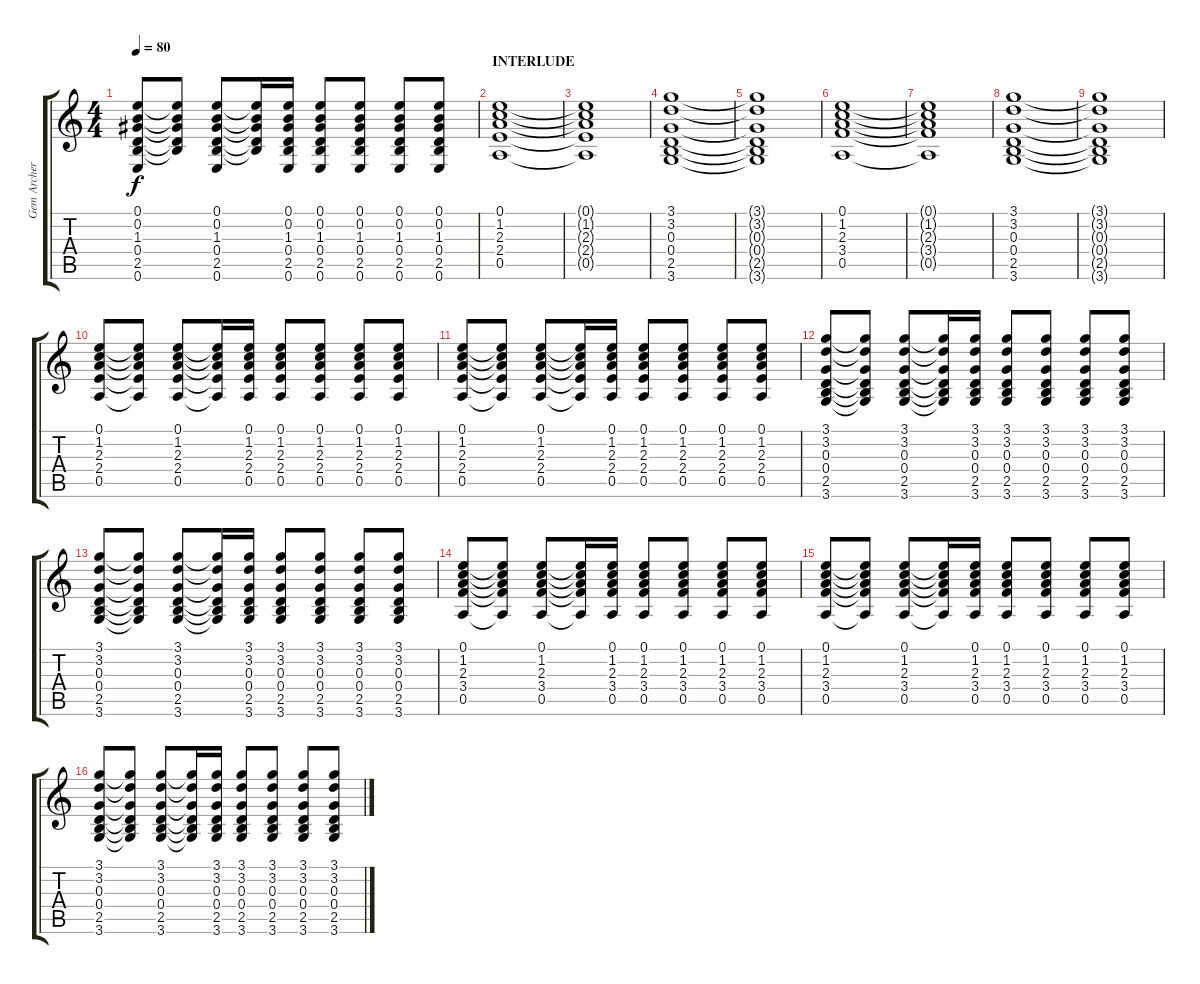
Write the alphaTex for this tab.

\track ("Gem Archer" "Gem Archer") {instrument overdrivenguitar}
\staff {score tabs}
\tuning (E4 B3 G3 D3 A2 E2) {hide}
\ts (4 4)
\tempo 80
\clef g2
\ks c
(0.1 0.2 1.3 0.4 2.5 0.6).8{dy f} (0.1{t} 0.2{t} 1.3{t} 0.4{t} 2.5{t}).8 (0.1 0.2 1.3 0.4 2.5 0.6).8 (0.1{t} 0.2{t} 1.3{t} 0.4{t} 2.5{t}).16 (0.1 0.2 1.3 0.4 2.5 0.6).16 (0.1 0.2 1.3 0.4 2.5 0.6).8 (0.1 0.2 1.3 0.4 2.5 0.6).8 (0.1 0.2 1.3 0.4 2.5 0.6).8 (0.1 0.2 1.3 0.4 2.5 0.6).8 |
\section ("" "INTERLUDE")
(0.1 1.2 2.3 2.4 0.5).1 |
(0.1{t} 1.2{t} 2.3{t} 2.4{t} 0.5{t}).1 |
(3.1 3.2 0.3 0.4 2.5 3.6).1 |
(3.1{t} 3.2{t} 0.3{t} 0.4{t} 2.5{t} 3.6{t}).1 |
(0.1 1.2 2.3 3.4 0.5).1 |
(0.1{t} 1.2{t} 2.3{t} 3.4{t} 0.5{t}).1 |
(3.1 3.2 0.3 0.4 2.5 3.6).1 |
(3.1{t} 3.2{t} 0.3{t} 0.4{t} 2.5{t} 3.6{t}).1 |
(0.1 1.2 2.3 2.4 0.5).8 (0.1{t} 1.2{t} 2.3{t} 2.4{t} 0.5{t}).8 (0.1 1.2 2.3 2.4 0.5).8 (0.1{t} 1.2{t} 2.3{t} 2.4{t} 0.5{t}).16 (0.1 1.2 2.3 2.4 0.5).16 (0.1 1.2 2.3 2.4 0.5).8 (0.1 1.2 2.3 2.4 0.5).8 (0.1 1.2 2.3 2.4 0.5).8 (0.1 1.2 2.3 2.4 0.5).8 |
(0.1 1.2 2.3 2.4 0.5).8 (0.1{t} 1.2{t} 2.3{t} 2.4{t} 0.5{t}).8 (0.1 1.2 2.3 2.4 0.5).8 (0.1{t} 1.2{t} 2.3{t} 2.4{t} 0.5{t}).16 (0.1 1.2 2.3 2.4 0.5).16 (0.1 1.2 2.3 2.4 0.5).8 (0.1 1.2 2.3 2.4 0.5).8 (0.1 1.2 2.3 2.4 0.5).8 (0.1 1.2 2.3 2.4 0.5).8 |
(3.1 3.2 0.3 0.4 2.5 3.6).8 (3.1{t} 3.2{t} 0.3{t} 0.4{t} 2.5{t} 3.6{t}).8 (3.1 3.2 0.3 0.4 2.5 3.6).8 (3.1{t} 3.2{t} 0.3{t} 0.4{t} 2.5{t} 3.6{t}).16 (3.1 3.2 0.3 0.4 2.5 3.6).16 (3.1 3.2 0.3 0.4 2.5 3.6).8 (3.1 3.2 0.3 0.4 2.5 3.6).8 (3.1 3.2 0.3 0.4 2.5 3.6).8 (3.1 3.2 0.3 0.4 2.5 3.6).8 |
(3.1 3.2 0.3 0.4 2.5 3.6).8 (3.1{t} 3.2{t} 0.3{t} 0.4{t} 2.5{t} 3.6{t}).8 (3.1 3.2 0.3 0.4 2.5 3.6).8 (3.1{t} 3.2{t} 0.3{t} 0.4{t} 2.5{t} 3.6{t}).16 (3.1 3.2 0.3 0.4 2.5 3.6).16 (3.1 3.2 0.3 0.4 2.5 3.6).8 (3.1 3.2 0.3 0.4 2.5 3.6).8 (3.1 3.2 0.3 0.4 2.5 3.6).8 (3.1 3.2 0.3 0.4 2.5 3.6).8 |
(0.1 1.2 2.3 3.4 0.5).8 (0.1{t} 1.2{t} 2.3{t} 3.4{t} 0.5{t}).8 (0.1 1.2 2.3 3.4 0.5).8 (0.1{t} 1.2{t} 2.3{t} 3.4{t} 0.5{t}).16 (0.1 1.2 2.3 3.4 0.5).16 (0.1 1.2 2.3 3.4 0.5).8 (0.1 1.2 2.3 3.4 0.5).8 (0.1 1.2 2.3 3.4 0.5).8 (0.1 1.2 2.3 3.4 0.5).8 |
(0.1 1.2 2.3 3.4 0.5).8 (0.1{t} 1.2{t} 2.3{t} 3.4{t} 0.5{t}).8 (0.1 1.2 2.3 3.4 0.5).8 (0.1{t} 1.2{t} 2.3{t} 3.4{t} 0.5{t}).16 (0.1 1.2 2.3 3.4 0.5).16 (0.1 1.2 2.3 3.4 0.5).8 (0.1 1.2 2.3 3.4 0.5).8 (0.1 1.2 2.3 3.4 0.5).8 (0.1 1.2 2.3 3.4 0.5).8 |
(3.1 3.2 0.3 0.4 2.5 3.6).8 (3.1{t} 3.2{t} 0.3{t} 0.4{t} 2.5{t} 3.6{t}).8 (3.1 3.2 0.3 0.4 2.5 3.6).8 (3.1{t} 3.2{t} 0.3{t} 0.4{t} 2.5{t} 3.6{t}).16 (3.1 3.2 0.3 0.4 2.5 3.6).16 (3.1 3.2 0.3 0.4 2.5 3.6).8 (3.1 3.2 0.3 0.4 2.5 3.6).8 (3.1 3.2 0.3 0.4 2.5 3.6).8 (3.1 3.2 0.3 0.4 2.5 3.6).8
